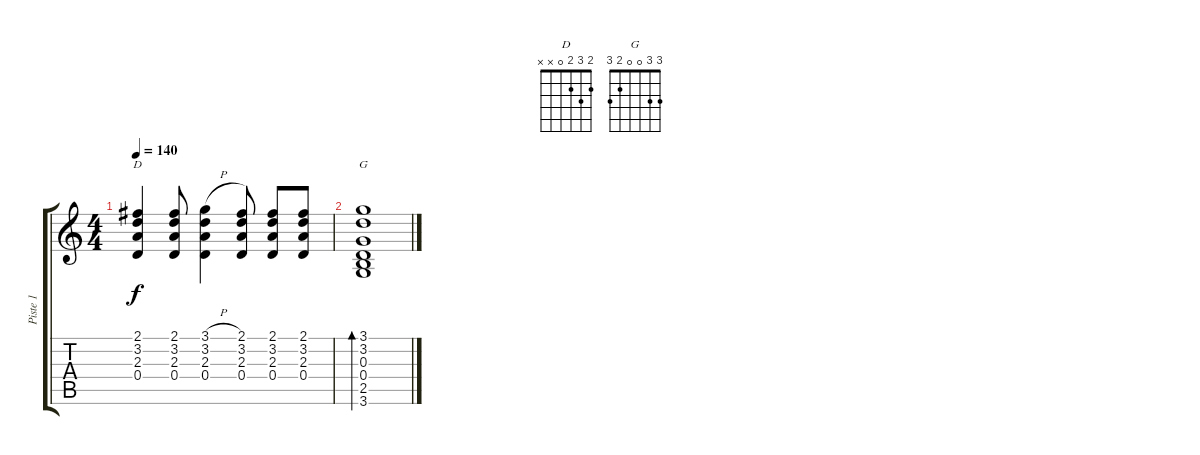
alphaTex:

\track ("Piste 1" "Piste 1") {instrument acousticguitarnylon}
\staff {score tabs}
\tuning (E4 B3 G3 D3 A2 E2) {hide}
\chord ("D" 2 3 2 0 x x)
\chord ("G" 3 3 0 0 2 3)
\ts (4 4)
\tempo 140
\clef g2
\ks c
(2.1 3.2 2.3 0.4).4{ch "D" dy f} (2.1 3.2 2.3 0.4).8 (3.1{h} 3.2 2.3 0.4).4 (2.1 3.2 2.3 0.4).8 (2.1 3.2 2.3 0.4).8 (2.1 3.2 2.3 0.4).8 |
(3.1 3.2 0.3 0.4 2.5 3.6).1{bd 60 ch "G"}
